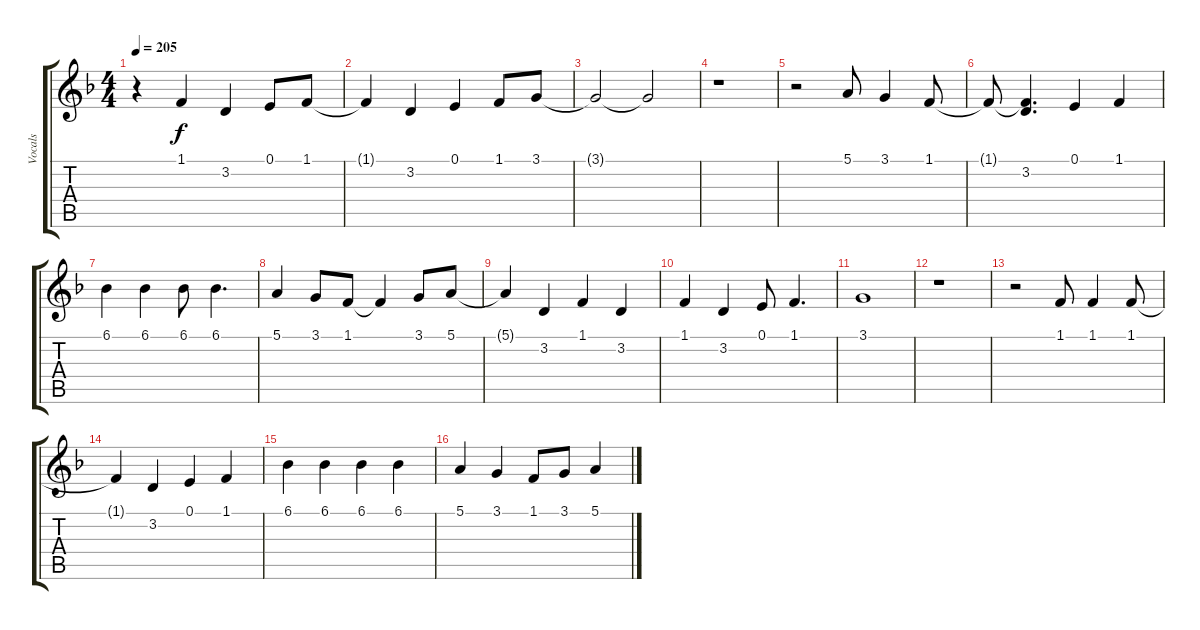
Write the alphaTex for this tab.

\track ("Vocals" "Vocals") {instrument violin}
\staff {score tabs}
\tuning (E4 B3 G3 D3 A2 E2) {hide}
\ts (4 4)
\tempo 205
\clef g2
\ks f
r.4{dy f} 1.1.4 3.2.4 0.1.8 1.1.8 |
1.1{t}.4 3.2.4 0.1.4 1.1.8 3.1.8 |
3.1{t}.2 3.1{t}.2 |
r.1 |
r.2 5.1.8 3.1.4 1.1.8 |
1.1{t}.8 (1.1{t} 3.2).4{d} 0.1.4 1.1.4 |
6.1.4 6.1.4 6.1.8 6.1.4{d} |
5.1.4 3.1.8 1.1.8 1.1{t}.4 3.1.8 5.1.8 |
5.1{t}.4 3.2.4 1.1.4 3.2.4 |
1.1.4 3.2.4 0.1.8 1.1.4{d} |
3.1.1 |
r.1 |
r.2 1.1.8 1.1.4 1.1.8 |
1.1{t}.4 3.2.4 0.1.4 1.1.4 |
6.1.4 6.1.4 6.1.4 6.1.4 |
5.1.4 3.1.4 1.1.8 3.1.8 5.1.4
